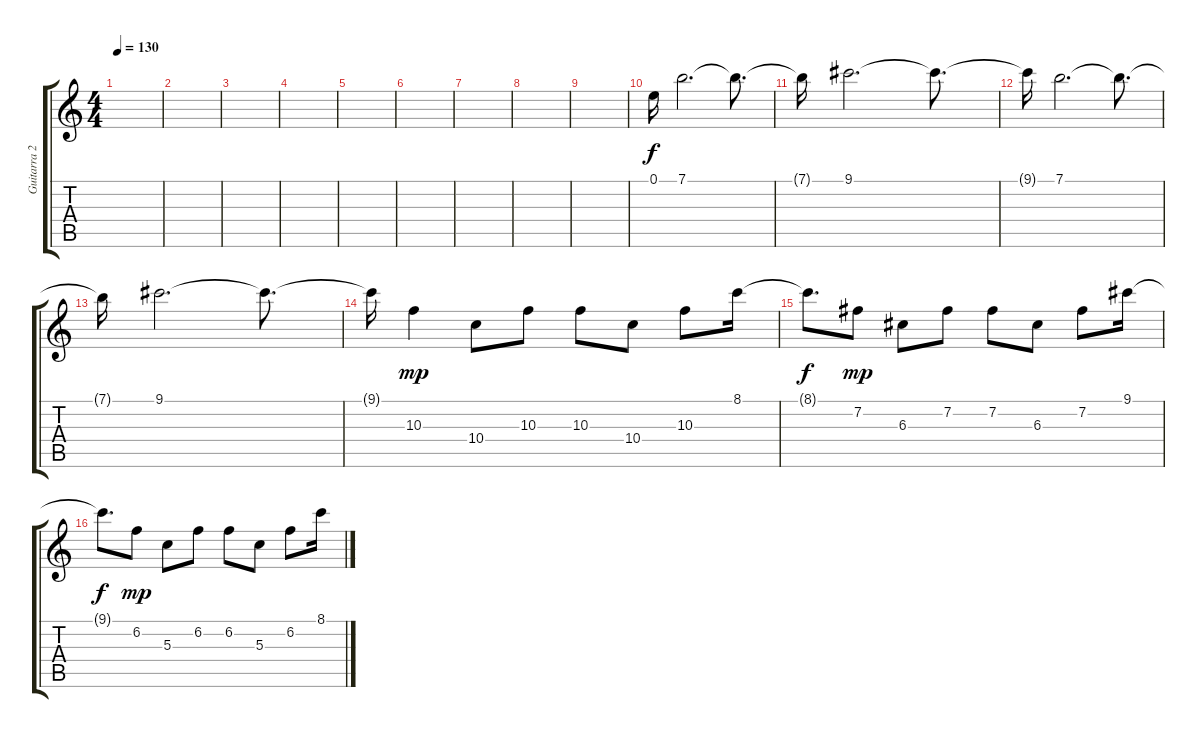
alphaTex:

\track ("Guitarra 2" "Guitarra 2") {instrument distortionguitar}
\staff {score tabs}
\tuning (E4 B3 G3 D3 A2 E2) {hide}
\ts (4 4)
\tempo 130
\clef g2
\ks c
|
|
|
|
|
|
|
|
|
0.1.16 7.1.2{d} 7.1{t}.8{d} |
7.1{t}.16 9.1.2{d} 9.1{t}.8{d} |
9.1{t}.16 7.1.2{d} 7.1{t}.8{d} |
7.1{t}.16 9.1.2{d} 9.1{t}.8{d} |
9.1{t}.16 10.3.4{dy mp} 10.4.8 10.3.8 10.3.8 10.4.8 10.3.8 8.1.16 |
8.1{t}.8{d dy f} 7.2.8{dy mp} 6.3.8 7.2.8 7.2.8 6.3.8 7.2.8 9.1.16 |
9.1{t}.8{d dy f} 6.2.8{dy mp} 5.3.8 6.2.8 6.2.8 5.3.8 6.2.8 8.1.16
